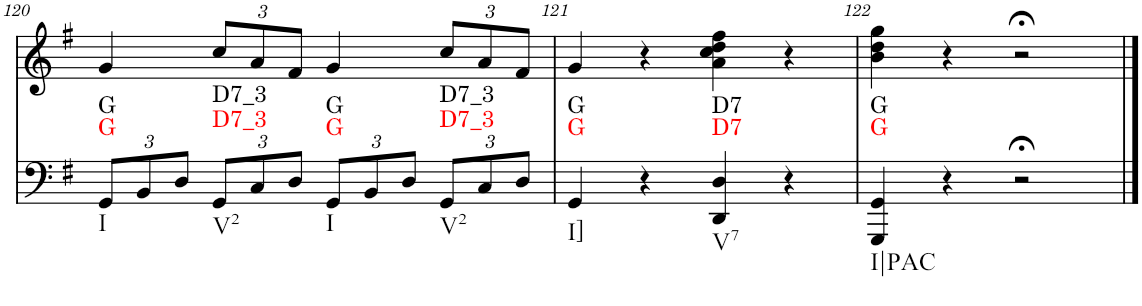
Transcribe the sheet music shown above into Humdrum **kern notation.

**kern	**harte	**kern
*part2	*part2	*part1
*staff2	*	*staff1
*I"piano	*	*I"piano
*I'Pno	*	*I'Pno
!!LO:PB:g=z
*clefF4	*	*clefG2
*k[f#]	*	*k[f#]
*G:	*	*G:
*M2/2	*	*M2/2
*met(c|)	*	*met(c|)
*Xbrackettup	*	*
=120	=120	=120
!	!LO:H:n=1:kt=G	!
!	!LO:H:n=2:kt=G	!
12GG/L	N N	4g/
12BB/	.	.
12D/J	.	.
*	*	*Xbrackettup
!	!LO:H:n=1:kt=D7_3	!
!	!LO:H:n=2:kt=D7_3	!
12GG/L	N N	12cc/L
12C/	.	12a/
12D/J	.	12f#/J
!	!LO:H:n=1:kt=G	!
!	!LO:H:n=2:kt=G	!
12GG/L	N N	4g/
12BB/	.	.
12D/J	.	.
!	!LO:H:n=1:kt=D7_3	!
!	!LO:H:n=2:kt=D7_3	!
12GG/L	N N	12cc/L
12C/	.	12a/
12D/J	.	12f#/J
=121	=121	=121
!	!LO:H:n=1:kt=G	!
!	!LO:H:n=2:kt=G	!
4GG/	N N	4g/
4r	.	4r
!	!LO:H:n=1:kt=D7	!
!	!LO:H:n=2:kt=D7	!
4DD/ 4D/	N N	4a\ 4cc\ 4dd\ 4ff#\
4r	.	4r
=122	=122	=122
!	!LO:H:n=1:kt=G	!
!	!LO:H:n=2:kt=G	!
4GGG/ 4GG/	N N	4b\ 4dd\ 4gg\
4r	.	4r
2r;<	.	2r;<
==	==	==
*-	*-	*-
